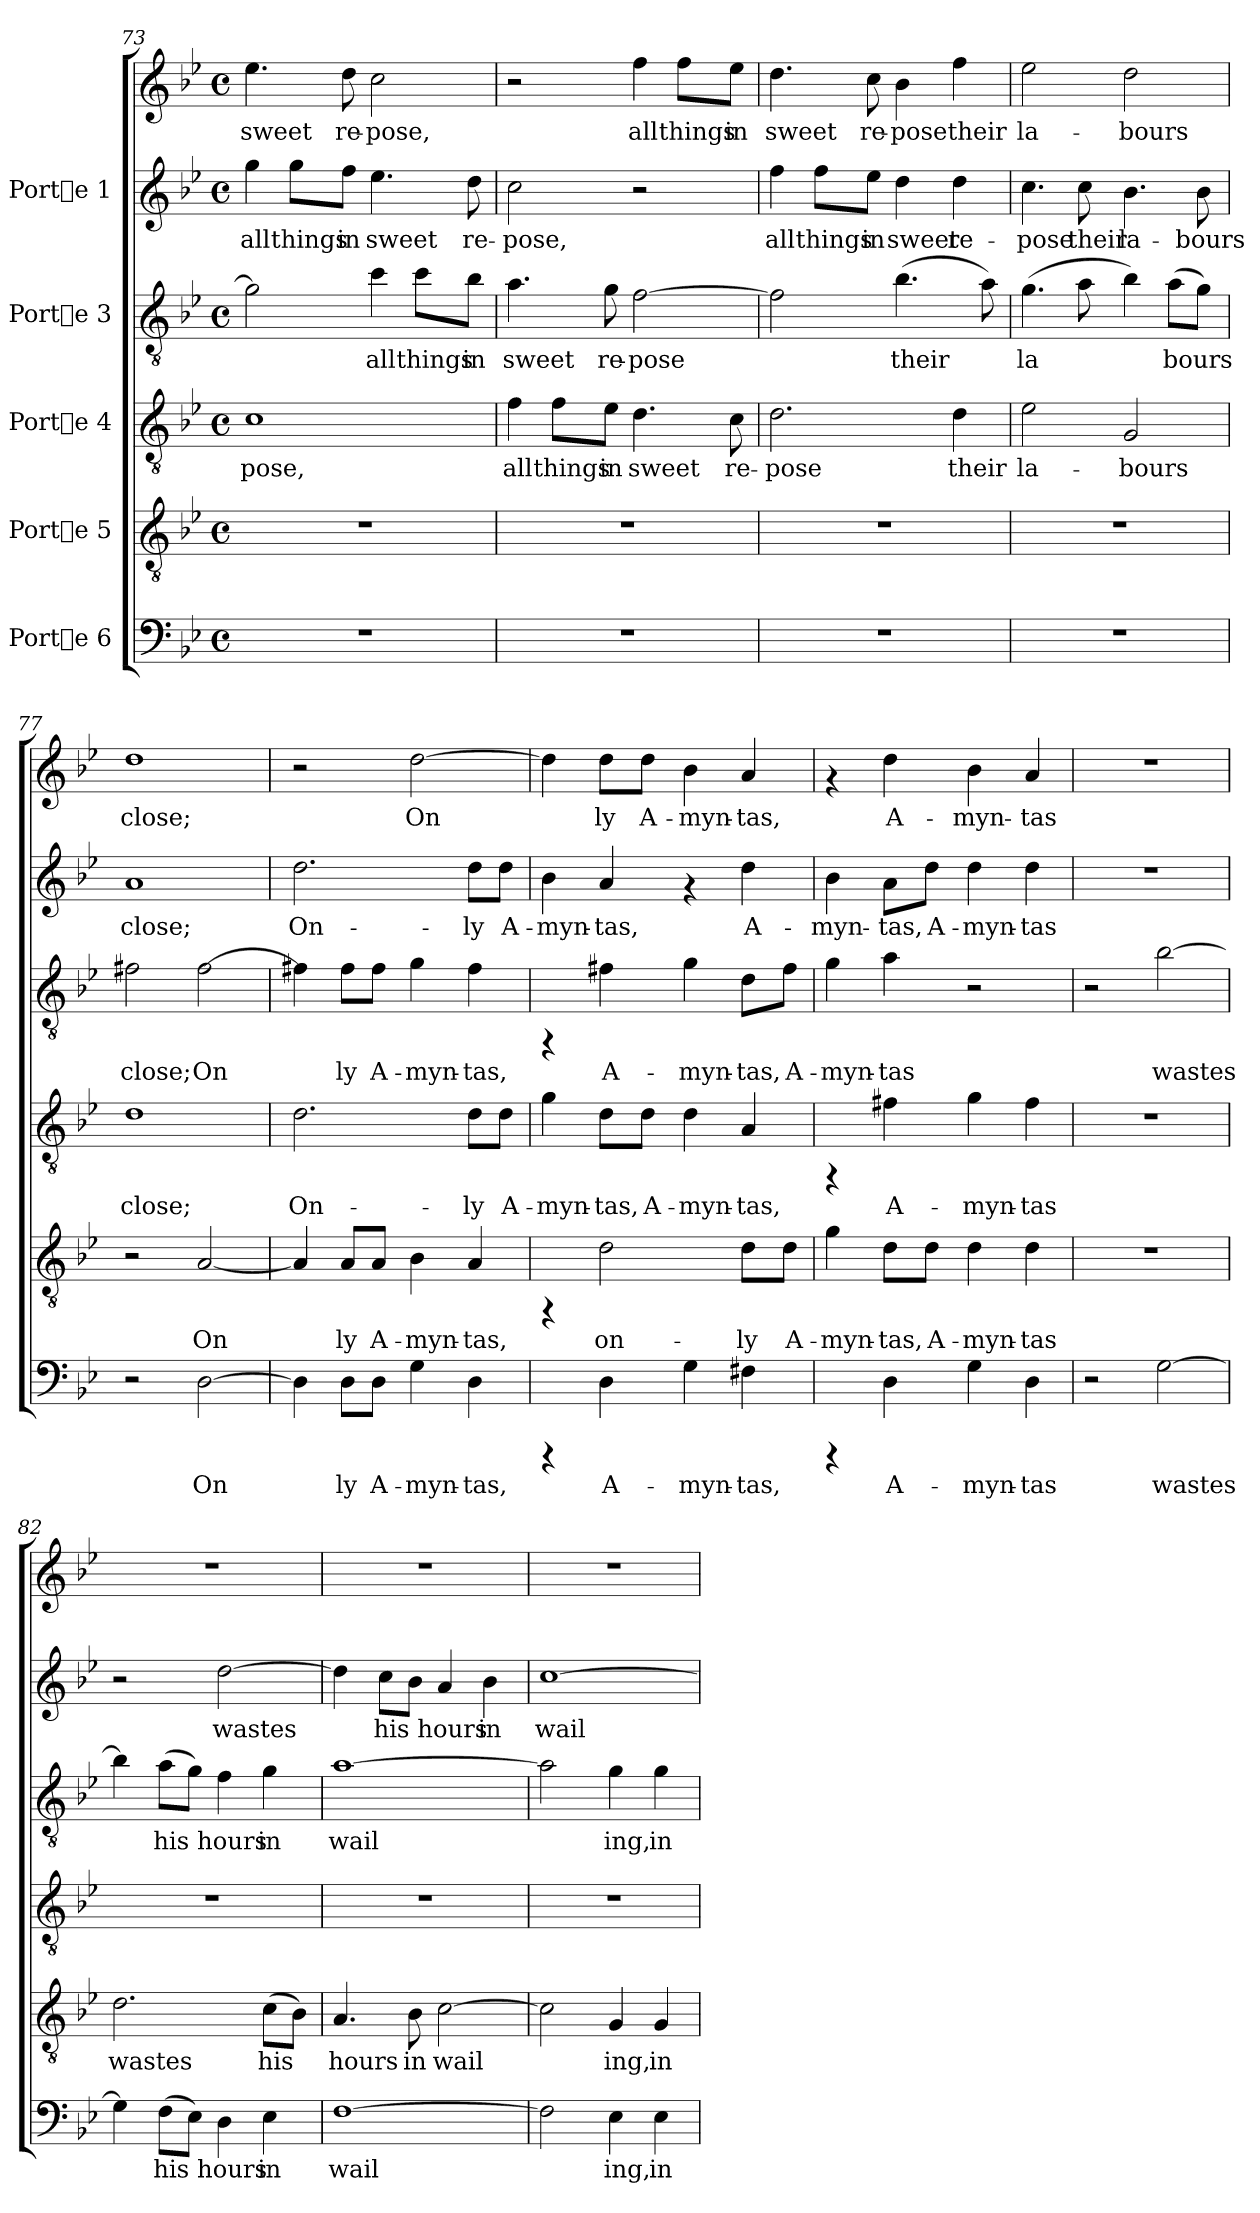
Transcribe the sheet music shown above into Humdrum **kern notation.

**kern	**text	**kern	**text	**kern	**text	**kern	**text	**kern	**text	**kern	**text
*part5	*part5	*part4	*part4	*part3	*part3	*part2	*part2	*part1	*part1	*part1	*part1
*staff6	*staff6	*staff5	*staff5	*staff4	*staff4	*staff3	*staff3	*staff2	*staff2	*staff1	*staff1
*I"Porte 6	*	*I"Porte 5	*	*I"Porte 4	*	*I"Porte 3	*	*I"Porte 1	*	*	*
*clefF4	*	*clefGv2	*	*clefGv2	*	*clefGv2	*	*clefG2	*	*clefG2	*
*k[b-e-]	*	*k[b-e-]	*	*k[b-e-]	*	*k[b-e-]	*	*k[b-e-]	*	*k[b-e-]	*
*B-:	*	*B-:	*	*B-:	*	*B-:	*	*B-:	*	*B-:	*
*M4/4	*	*M4/4	*	*M4/4	*	*M4/4	*	*M4/4	*	*M4/4	*
*met(c)	*	*met(c)	*	*met(c)	*	*met(c)	*	*met(c)	*	*met(c)	*
=73	=73	=73	=73	=73	=73	=73	=73	=73	=73	=73	=73
!	!	!	!	!	!LO:LY:b:cj	!	!LO:LY:b:cj	!	!LO:LY:b:cj	!	!LO:LY:b:cj
1r	.	1r	.	1c	-pose,	2g\]	.	4gg\	all	4.ee-\	sweet
!	!	!	!	!	!	!	!	!	!LO:LY:b:cj	!	!
.	.	.	.	.	.	.	.	8gg\L	things	.	.
!	!	!	!	!	!	!	!	!	!LO:LY:b:cj	!	!LO:LY:b:cj
.	.	.	.	.	.	.	.	8ff\J	in	8dd\	re-
!	!	!	!	!	!	!	!LO:LY:b:cj	!	!LO:LY:b:cj	!	!LO:LY:b:cj
.	.	.	.	.	.	4cc\	all	4.ee-\	sweet	2cc\	-pose,
!	!	!	!	!	!	!	!LO:LY:b:cj	!	!	!	!
.	.	.	.	.	.	8cc\L	things	.	.	.	.
!	!	!	!	!	!	!	!LO:LY:b:cj	!	!LO:LY:b:cj	!	!
.	.	.	.	.	.	8b-\J	in	8dd\	re-	.	.
=74	=74	=74	=74	=74	=74	=74	=74	=74	=74	=74	=74
!	!	!	!	!	!LO:LY:b:cj	!	!LO:LY:b:cj	!	!LO:LY:b:cj	!	!
1r	.	1r	.	4f\	all	4.a\	sweet	2cc\	pose,	2r	.
!	!	!	!	!	!LO:LY:b:cj	!	!	!	!	!	!
.	.	.	.	8f\L	things	.	.	.	.	.	.
!	!	!	!	!	!LO:LY:b:cj	!	!LO:LY:b:cj	!	!	!	!
.	.	.	.	8e-\J	in	8g\	re-	.	.	.	.
!	!	!	!	!	!LO:LY:b:cj	!	!LO:LY:b:cj	!	!	!	!LO:LY:b:cj
.	.	.	.	4.d\	sweet	[>2f\	-pose	2r	.	4ff\	-all
!	!	!	!	!	!	!	!	!	!	!	!LO:LY:b:cj
.	.	.	.	.	.	.	.	.	.	8ff\L	things
!	!	!	!	!	!LO:LY:b:cj	!	!	!	!	!	!LO:LY:b:cj
.	.	.	.	8c\	re-	.	.	.	.	8ee-\J	in
!!LO:LB:g=z
=75	=75	=75	=75	=75	=75	=75	=75	=75	=75	=75	=75
!	!	!	!	!	!LO:LY:b:cj	!	!LO:LY:b:cj	!	!LO:LY:b:cj	!	!LO:LY:b:cj
1r	.	1r	.	2.d\	-pose	2f\]	.	4ff\	all	4.dd\	sweet
!	!	!	!	!	!	!	!	!	!LO:LY:b:cj	!	!
.	.	.	.	.	.	.	.	8ff\L	things	.	.
!	!	!	!	!	!	!	!	!	!LO:LY:b:cj	!	!LO:LY:b:cj
.	.	.	.	.	.	.	.	8ee-\J	in	8cc\	re-
!	!	!	!	!	!	!	!LO:LY:b:cj	!	!LO:LY:b:cj	!	!LO:LY:b:cj
.	.	.	.	.	.	(>4.b-\	their	4dd\	sweet	4b-\	-pose
!	!	!	!	!	!LO:LY:b:cj	!	!	!	!LO:LY:b:cj	!	!LO:LY:b:cj
.	.	.	.	4d\	their	.	.	4dd\	re-	4ff\	their
!	!	!	!	!	!	!	!LO:LY:b:cj	!	!	!	!
.	.	.	.	.	.	8a\)	.	.	.	.	.
=76	=76	=76	=76	=76	=76	=76	=76	=76	=76	=76	=76
!	!	!	!	!	!LO:LY:b:cj	!	!LO:LY:b:cj	!	!LO:LY:b:cj	!	!LO:LY:b:cj
1r	.	1r	.	2e-\	la-	(>4.g\	la-	4.cc\	pose	2ee-\	-la-
!	!	!	!	!	!	!	!LO:LY:b:cj	!	!LO:LY:b:cj	!	!
.	.	.	.	.	.	8a\	-	8cc\	their	.	.
!	!	!	!	!	!LO:LY:b:cj	!	!LO:LY:b:cj	!	!LO:LY:b:cj	!	!LO:LY:b:cj
.	.	.	.	2G/	-bours	4b-\)	.	4.b-\	la-	2dd\	-bours
!	!	!	!	!	!	!	!LO:LY:b:cj	!	!	!	!
.	.	.	.	.	.	(>8a\L	bours	.	.	.	.
!	!	!	!	!	!	!	!LO:LY:b:cj	!	!LO:LY:b:cj	!	!
.	.	.	.	.	.	8g\J)	.	8b-\	-bours	.	.
=77	=77	=77	=77	=77	=77	=77	=77	=77	=77	=77	=77
!	!	!	!	!	!LO:LY:b:cj	!	!LO:LY:b:cj	!	!LO:LY:b:cj	!	!LO:LY:b:cj
2r	.	2r	.	1d	close;	2f#X\	close;	1a	close;	1dd	close;
!	!LO:LY:b:cj	!	!LO:LY:b:cj	!	!	!	!LO:LY:b:cj	!	!	!	!
[>2D\	On-	[<2A/	On-	.	.	[>2f#\	On-	.	.	.	.
=78	=78	=78	=78	=78	=78	=78	=78	=78	=78	=78	=78
!	!LO:LY:b:cj	!	!LO:LY:b:cj	!	!LO:LY:b:cj	!	!LO:LY:b:cj	!	!LO:LY:b:cj	!	!
4D\]	-	4A/]	-	2.d\	On-	4f#X\]	-	2.dd\	-On-	2r	.
!	!LO:LY:b:cj	!	!LO:LY:b:cj	!	!	!	!LO:LY:b:cj	!	!	!	!
8D\L	ly	8A/L	ly	.	.	8f#\L	ly	.	.	.	.
!	!LO:LY:b:cj	!	!LO:LY:b:cj	!	!	!	!LO:LY:b:cj	!	!	!	!
8D\J	A-	8A/J	A-	.	.	8f#\J	A-	.	.	.	.
!	!LO:LY:b:cj	!	!LO:LY:b:cj	!	!	!	!LO:LY:b:cj	!	!	!	!LO:LY:b:cj
4G\	-myn-	4B-\	-myn-	.	.	4g\	-myn-	.	.	[>2dd\	On-
!	!LO:LY:b:cj	!	!LO:LY:b:cj	!	!LO:LY:b:cj	!	!LO:LY:b:cj	!	!LO:LY:b:cj	!	!
4D\	-tas,	4A/	-tas,	8d\L	-ly	4f#\	-tas,	8dd\L	-ly	.	.
!	!	!	!	!	!LO:LY:b:cj	!	!	!	!LO:LY:b:cj	!	!
.	.	.	.	8d\J	A-	.	.	8dd\J	A-	.	.
!!LO:PB:g=z
=79	=79	=79	=79	=79	=79	=79	=79	=79	=79	=79	=79
!	!	!	!	!	!LO:LY:b:cj	!	!	!	!LO:LY:b:cj	!	!LO:LY:b:cj
4rCCC	.	4rFF	.	4g\	-myn-	4rFF	.	4b-\	myn-	4dd\]	-
!	!LO:LY:b:cj	!	!LO:LY:b:cj	!	!LO:LY:b:cj	!	!LO:LY:b:cj	!	!LO:LY:b:cj	!	!LO:LY:b:cj
4D\	A-	2d\	on-	8d\L	-tas,	4f#X\	A-	4a/	-tas,	8dd\L	ly
!	!	!	!	!	!LO:LY:b:cj	!	!	!	!	!	!LO:LY:b:cj
.	.	.	.	8d\J	A-	.	.	.	.	8dd\J	A-
!	!LO:LY:b:cj	!	!	!	!LO:LY:b:cj	!	!LO:LY:b:cj	!	!	!	!LO:LY:b:cj
4G\	-myn-	.	.	4d\	-myn-	4g\	-myn-	4rf	.	4b-\	-myn-
!	!LO:LY:b:cj	!	!LO:LY:b:cj	!	!LO:LY:b:cj	!	!LO:LY:b:cj	!	!LO:LY:b:cj	!	!LO:LY:b:cj
4F#X\	-tas,	8d\L	-ly	4A/	-tas,	8d\L	-tas,	4dd\	A-	4a/	-tas,
!	!	!	!LO:LY:b:cj	!	!	!	!LO:LY:b:cj	!	!	!	!
.	.	8d\J	A-	.	.	8f#\J	A-	.	.	.	.
=80	=80	=80	=80	=80	=80	=80	=80	=80	=80	=80	=80
!	!	!	!LO:LY:b:cj	!	!	!	!LO:LY:b:cj	!	!LO:LY:b:cj	!	!
4rCCC	.	4g\	-myn-	4rFF	.	4g\	-myn-	4b-\	myn-	4rf	.
!	!LO:LY:b:cj	!	!LO:LY:b:cj	!	!LO:LY:b:cj	!	!LO:LY:b:cj	!	!LO:LY:b:cj	!	!LO:LY:b:cj
4D\	A-	8d\L	-tas,	4f#X\	A-	4a\	-tas	8a\L	-tas,	4dd\	-A-
!	!	!	!LO:LY:b:cj	!	!	!	!	!	!LO:LY:b:cj	!	!
.	.	8d\J	A-	.	.	.	.	8dd\J	A-	.	.
!	!LO:LY:b:cj	!	!LO:LY:b:cj	!	!LO:LY:b:cj	!	!	!	!LO:LY:b:cj	!	!LO:LY:b:cj
4G\	-myn-	4d\	-myn-	4g\	-myn-	2r	.	4dd\	-myn-	4b-\	-myn-
!	!LO:LY:b:cj	!	!LO:LY:b:cj	!	!LO:LY:b:cj	!	!	!	!LO:LY:b:cj	!	!LO:LY:b:cj
4D\	-tas	4d\	-tas	4f#\	-tas	.	.	4dd\	-tas	4a/	-tas
=81	=81	=81	=81	=81	=81	=81	=81	=81	=81	=81	=81
2r	.	1r	.	1r	.	2r	.	1r	.	1r	.
!	!LO:LY:b:cj	!	!	!	!	!	!LO:LY:b:cj	!	!	!	!
[>2G\	wastes	.	.	.	.	[>2b-\	wastes	.	.	.	.
=82	=82	=82	=82	=82	=82	=82	=82	=82	=82	=82	=82
!	!LO:LY:b:cj	!	!LO:LY:b:cj	!	!	!	!LO:LY:b:cj	!	!	!	!
4G\]	.	2.d\	wastes	1r	.	4b-\]	.	2r	.	1r	.
!	!LO:LY:b:cj	!	!	!	!	!	!LO:LY:b:cj	!	!	!	!
(>8F\L	his	.	.	.	.	(>8a\L	his	.	.	.	.
!	!LO:LY:b:cj	!	!	!	!	!	!LO:LY:b:cj	!	!	!	!
8E-\J)	.	.	.	.	.	8g\J)	.	.	.	.	.
!	!LO:LY:b:cj	!	!	!	!	!	!LO:LY:b:cj	!	!LO:LY:b:cj	!	!
4D\	hours	.	.	.	.	4f\	hours	[>2dd\	wastes	.	.
!	!LO:LY:b:cj	!	!LO:LY:b:cj	!	!	!	!LO:LY:b:cj	!	!	!	!
4E-\	in	(>8c\L	his	.	.	4g\	in	.	.	.	.
!	!	!	!LO:LY:b:cj	!	!	!	!	!	!	!	!
.	.	8B-\J)	.	.	.	.	.	.	.	.	.
!!LO:LB:g=z
=83	=83	=83	=83	=83	=83	=83	=83	=83	=83	=83	=83
!	!LO:LY:b:cj	!	!LO:LY:b:cj	!	!	!	!LO:LY:b:cj	!	!LO:LY:b:cj	!	!
[>1F	wail-	4.A/	hours	1r	.	[>1a	wail-	4dd\]	.	1r	.
!	!	!	!	!	!	!	!	!	!LO:LY:b:cj	!	!
.	.	.	.	.	.	.	.	8cc\L	his	.	.
!	!	!	!LO:LY:b:cj	!	!	!	!	!	!LO:LY:b:cj	!	!
.	.	8B-\	in	.	.	.	.	8b-\J	.	.	.
!	!	!	!LO:LY:b:cj	!	!	!	!	!	!LO:LY:b:cj	!	!
.	.	[>2c\	wail-	.	.	.	.	4a/	hours	.	.
!	!	!	!	!	!	!	!	!	!LO:LY:b:cj	!	!
.	.	.	.	.	.	.	.	4b-\	in	.	.
=84	=84	=84	=84	=84	=84	=84	=84	=84	=84	=84	=84
!	!LO:LY:b:cj	!	!LO:LY:b:cj	!	!	!	!LO:LY:b:cj	!	!LO:LY:b:cj	!	!
2F\]	-	2c\]	-	1r	.	2a\]	-	[>1cc	wail-	1r	.
!	!LO:LY:b:cj	!	!LO:LY:b:cj	!	!	!	!LO:LY:b:cj	!	!	!	!
4E-\	ing,	4G/	ing,	.	.	4g\	ing,	.	.	.	.
!	!LO:LY:b:cj	!	!LO:LY:b:cj	!	!	!	!LO:LY:b:cj	!	!	!	!
4E-\	in	4G/	in	.	.	4g\	in	.	.	.	.
=	=	=	=	=	=	=	=	=	=	=	=
*-	*-	*-	*-	*-	*-	*-	*-	*-	*-	*-	*-
